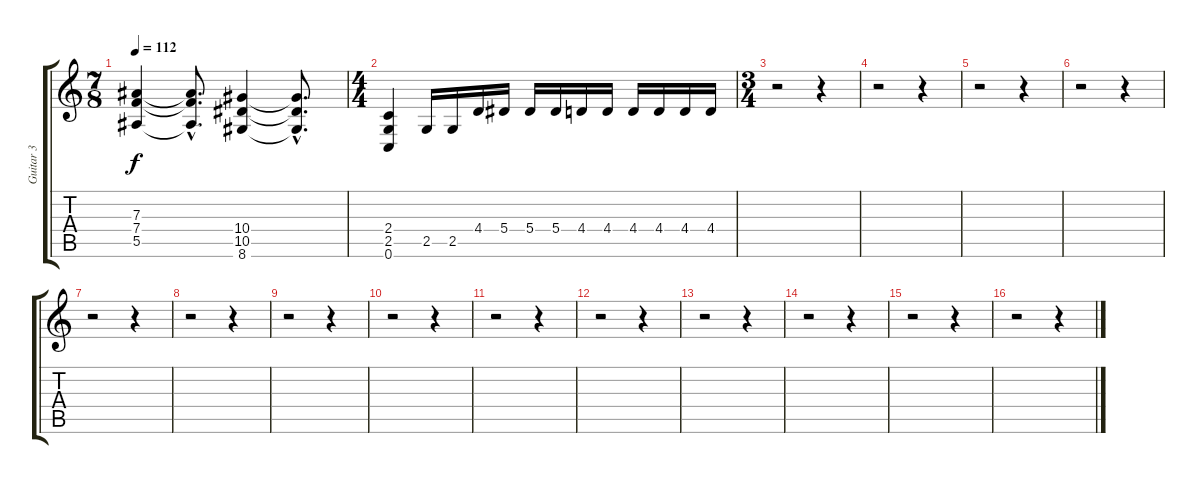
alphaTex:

\track ("Guitar 3" "Guitar 3") {instrument distortionguitar}
\staff {score tabs}
\tuning (C4 G3 Eb3 Bb2 F2 C2) {hide}
\ts (7 8)
\tempo 112
\clef g2
\ks c
(7.3 7.4 5.5).4{dy f} (7.3{hac t} 7.4{hac t} 5.5{hac t}).8{d} (10.4 10.5 8.6).4 (10.4{hac t} 10.5{hac t} 8.6{hac t}).8{d} |
\ts (4 4)
(2.4 2.5 0.6).4 2.5.16 2.5.16 4.4.16 5.4.16 5.4.16 5.4.16 4.4.16 4.4.16 4.4.16 4.4.16 4.4.16 4.4.16 |
\ts (3 4)
r.2 r.4 |
r.2 r.4 |
r.2 r.4 |
r.2 r.4 |
r.2 r.4 |
r.2 r.4 |
r.2 r.4 |
r.2 r.4 |
r.2 r.4 |
r.2 r.4 |
r.2 r.4 |
r.2 r.4 |
r.2 r.4 |
r.2 r.4
